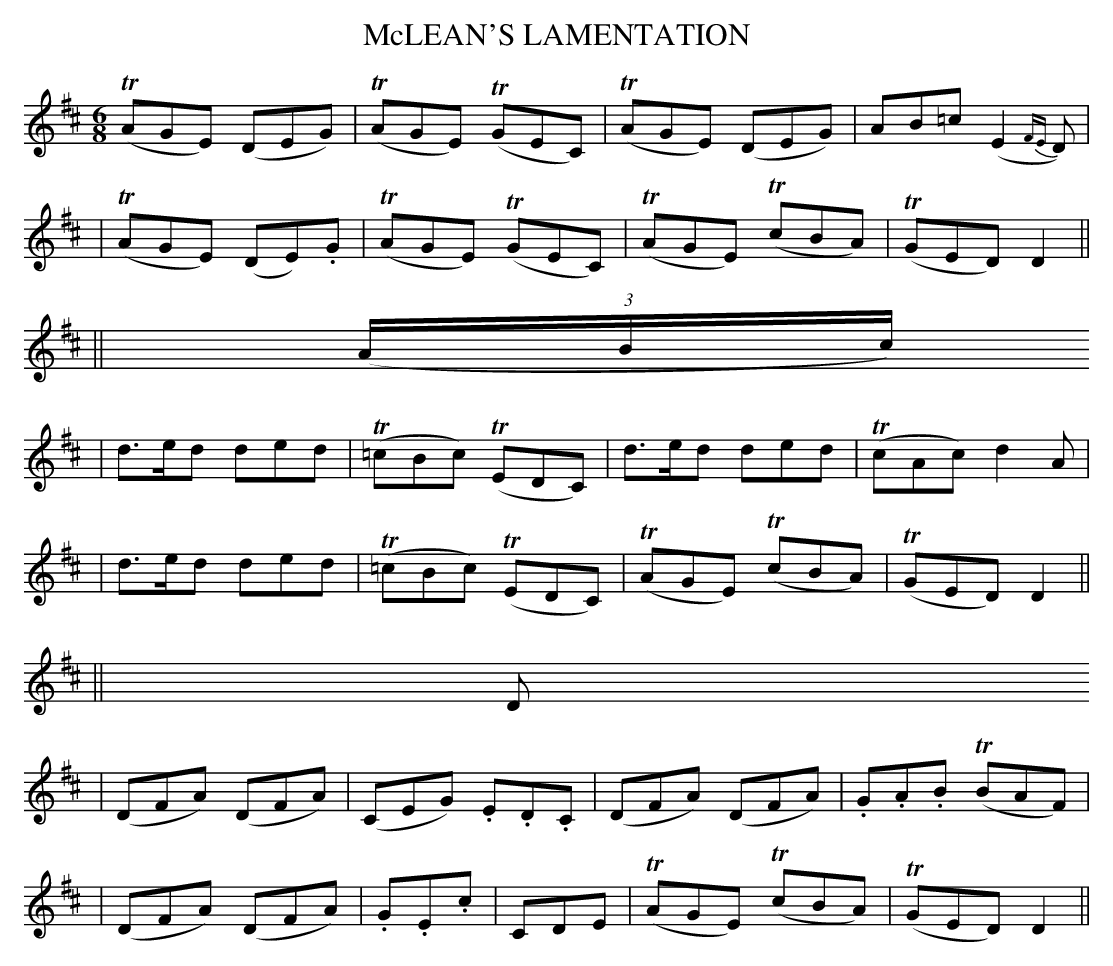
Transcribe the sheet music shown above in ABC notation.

X:1
T: McLEAN'S LAMENTATION
M: 6/8
L: 1/8
K: D
  (TAGE) (DEG) | (TAGE) (TGEC) | (TAGE) (DEG) | AB=c (E2{FE}D) |
| (TAGE) (DE).G | (TAGE) (TGEC) | (TAGE) (TcBA) | (TGED) D2 ||
|| ((3A/B/c/)
| d>ed ded | (T=cBc) (TEDC) | d>ed ded | (TcAc) d2A |
|  d>ed ded | (T=cBc) (TEDC) | (TAGE) (TcBA) | (TGED) D2 ||
|| D
| (DFA) (DFA) | (CEG) .E.D.C | (DFA) (DFA) | .G.A.B (TBAF) |
| (DFA) (DFA) | .G.E.c | CDE | (TAGE) (TcBA) | (TGED) D2 ||
